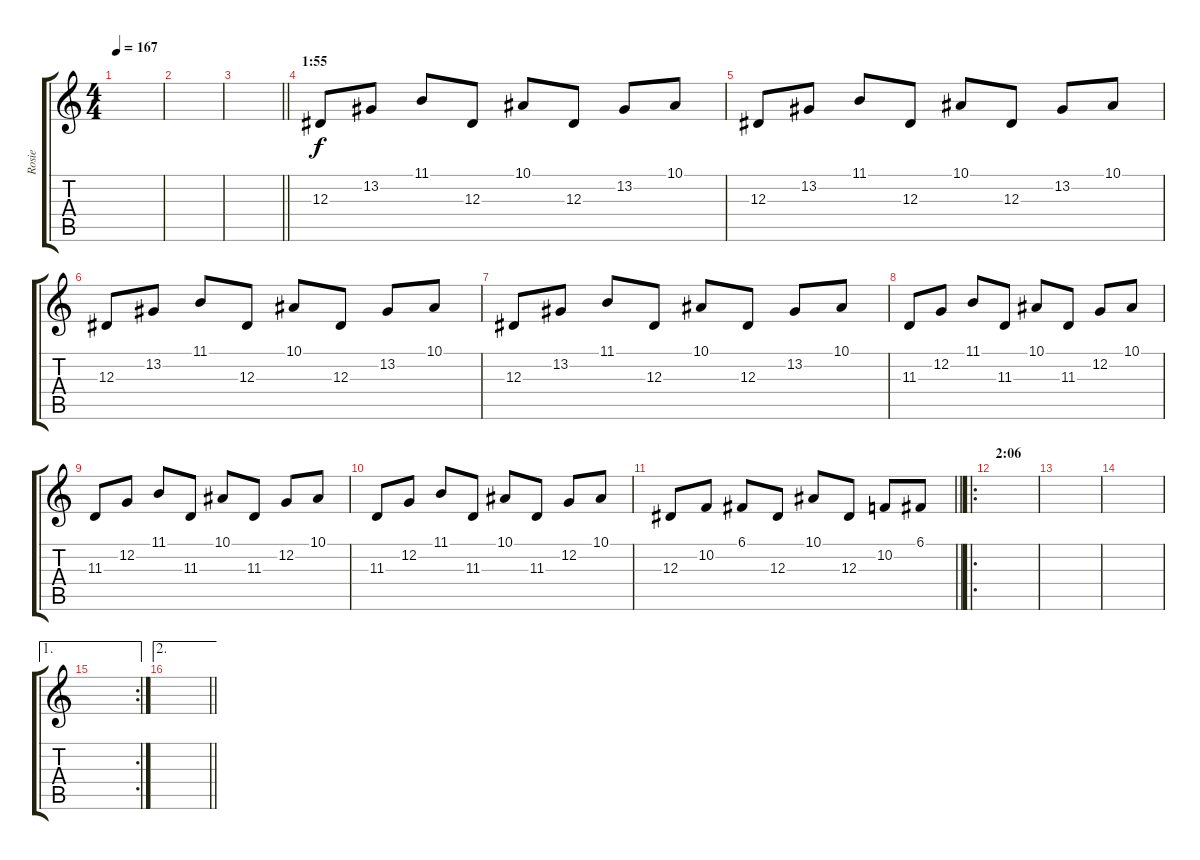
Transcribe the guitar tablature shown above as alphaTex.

\track ("Rosie" "Rosie") {instrument pizzicatostrings}
\staff {score tabs}
\tuning (C4 G3 Eb3 Bb2 F2 C2) {hide}
\ts (4 4)
\tempo 167
\clef g2
\ks c
|
|
\barLineRight lightlight
|
\section ("" "1:55")
12.3.8 13.2.8 11.1.8 12.3.8 10.1.8 12.3.8 13.2.8 10.1.8 |
12.3.8 13.2.8 11.1.8 12.3.8 10.1.8 12.3.8 13.2.8 10.1.8 |
12.3.8 13.2.8 11.1.8 12.3.8 10.1.8 12.3.8 13.2.8 10.1.8 |
12.3.8 13.2.8 11.1.8 12.3.8 10.1.8 12.3.8 13.2.8 10.1.8 |
11.3.8 12.2.8 11.1.8 11.3.8 10.1.8 11.3.8 12.2.8 10.1.8 |
11.3.8 12.2.8 11.1.8 11.3.8 10.1.8 11.3.8 12.2.8 10.1.8 |
11.3.8 12.2.8 11.1.8 11.3.8 10.1.8 11.3.8 12.2.8 10.1.8 |
\barLineRight lightlight
12.3.8 10.2.8 6.1.8 12.3.8 10.1.8 12.3.8 10.2.8 6.1.8 |
\ro
\section ("" "2:06")
|
|
|
\ae 1
\rc 2
|
\ae 2
\barLineRight lightlight
